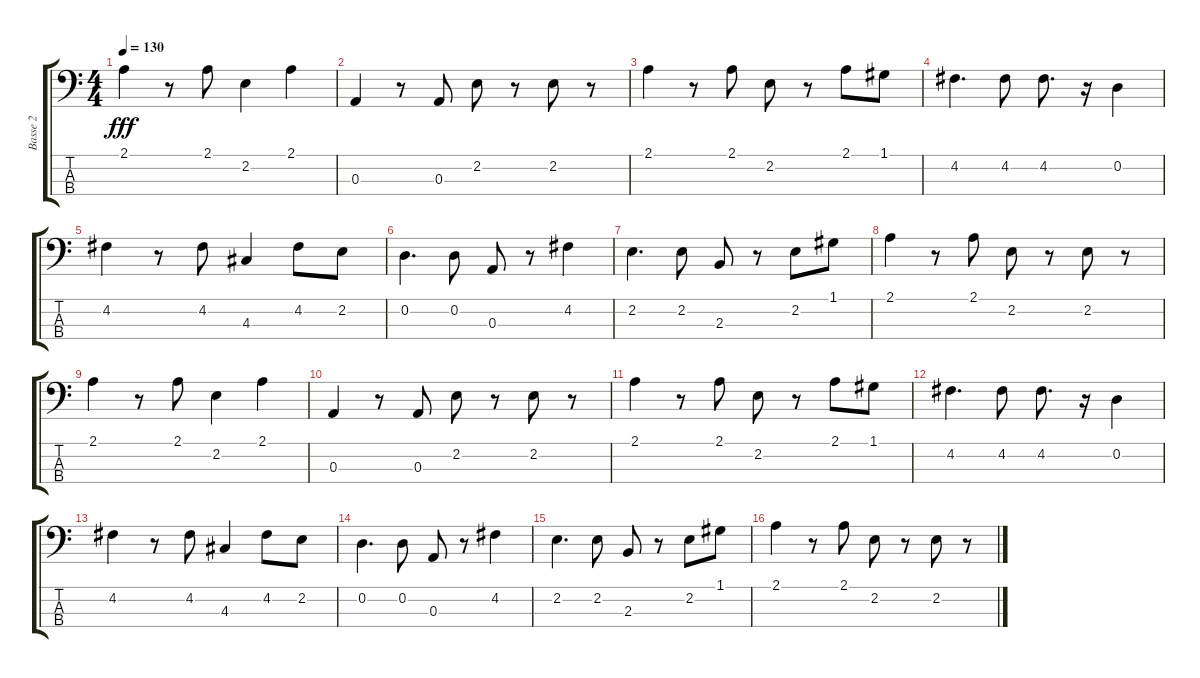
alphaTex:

\track ("Basse 2" "Basse 2") {instrument acousticbass}
\staff {score tabs}
\tuning (G2 D2 A1 E1) {hide}
\ts (4 4)
\tempo 130
\clef f4
\ks c
2.1.4{dy fff} r.8 2.1.8 2.2.4 2.1.4 |
0.3.4 r.8 0.3.8 2.2.8 r.8 2.2.8 r.8 |
2.1.4 r.8 2.1.8 2.2.8 r.8 2.1.8 1.1.8 |
4.2.4{d} 4.2.8 4.2.8{d} r.16 0.2.4 |
4.2.4 r.8 4.2.8 4.3.4 4.2.8 2.2.8 |
0.2.4{d} 0.2.8 0.3.8 r.8 4.2.4 |
2.2.4{d} 2.2.8 2.3.8 r.8 2.2.8 1.1.8 |
2.1.4 r.8 2.1.8 2.2.8 r.8 2.2.8 r.8 |
2.1.4 r.8 2.1.8 2.2.4 2.1.4 |
0.3.4 r.8 0.3.8 2.2.8 r.8 2.2.8 r.8 |
2.1.4 r.8 2.1.8 2.2.8 r.8 2.1.8 1.1.8 |
4.2.4{d} 4.2.8 4.2.8{d} r.16 0.2.4 |
4.2.4 r.8 4.2.8 4.3.4 4.2.8 2.2.8 |
0.2.4{d} 0.2.8 0.3.8 r.8 4.2.4 |
2.2.4{d} 2.2.8 2.3.8 r.8 2.2.8 1.1.8 |
2.1.4 r.8 2.1.8 2.2.8 r.8 2.2.8 r.8
